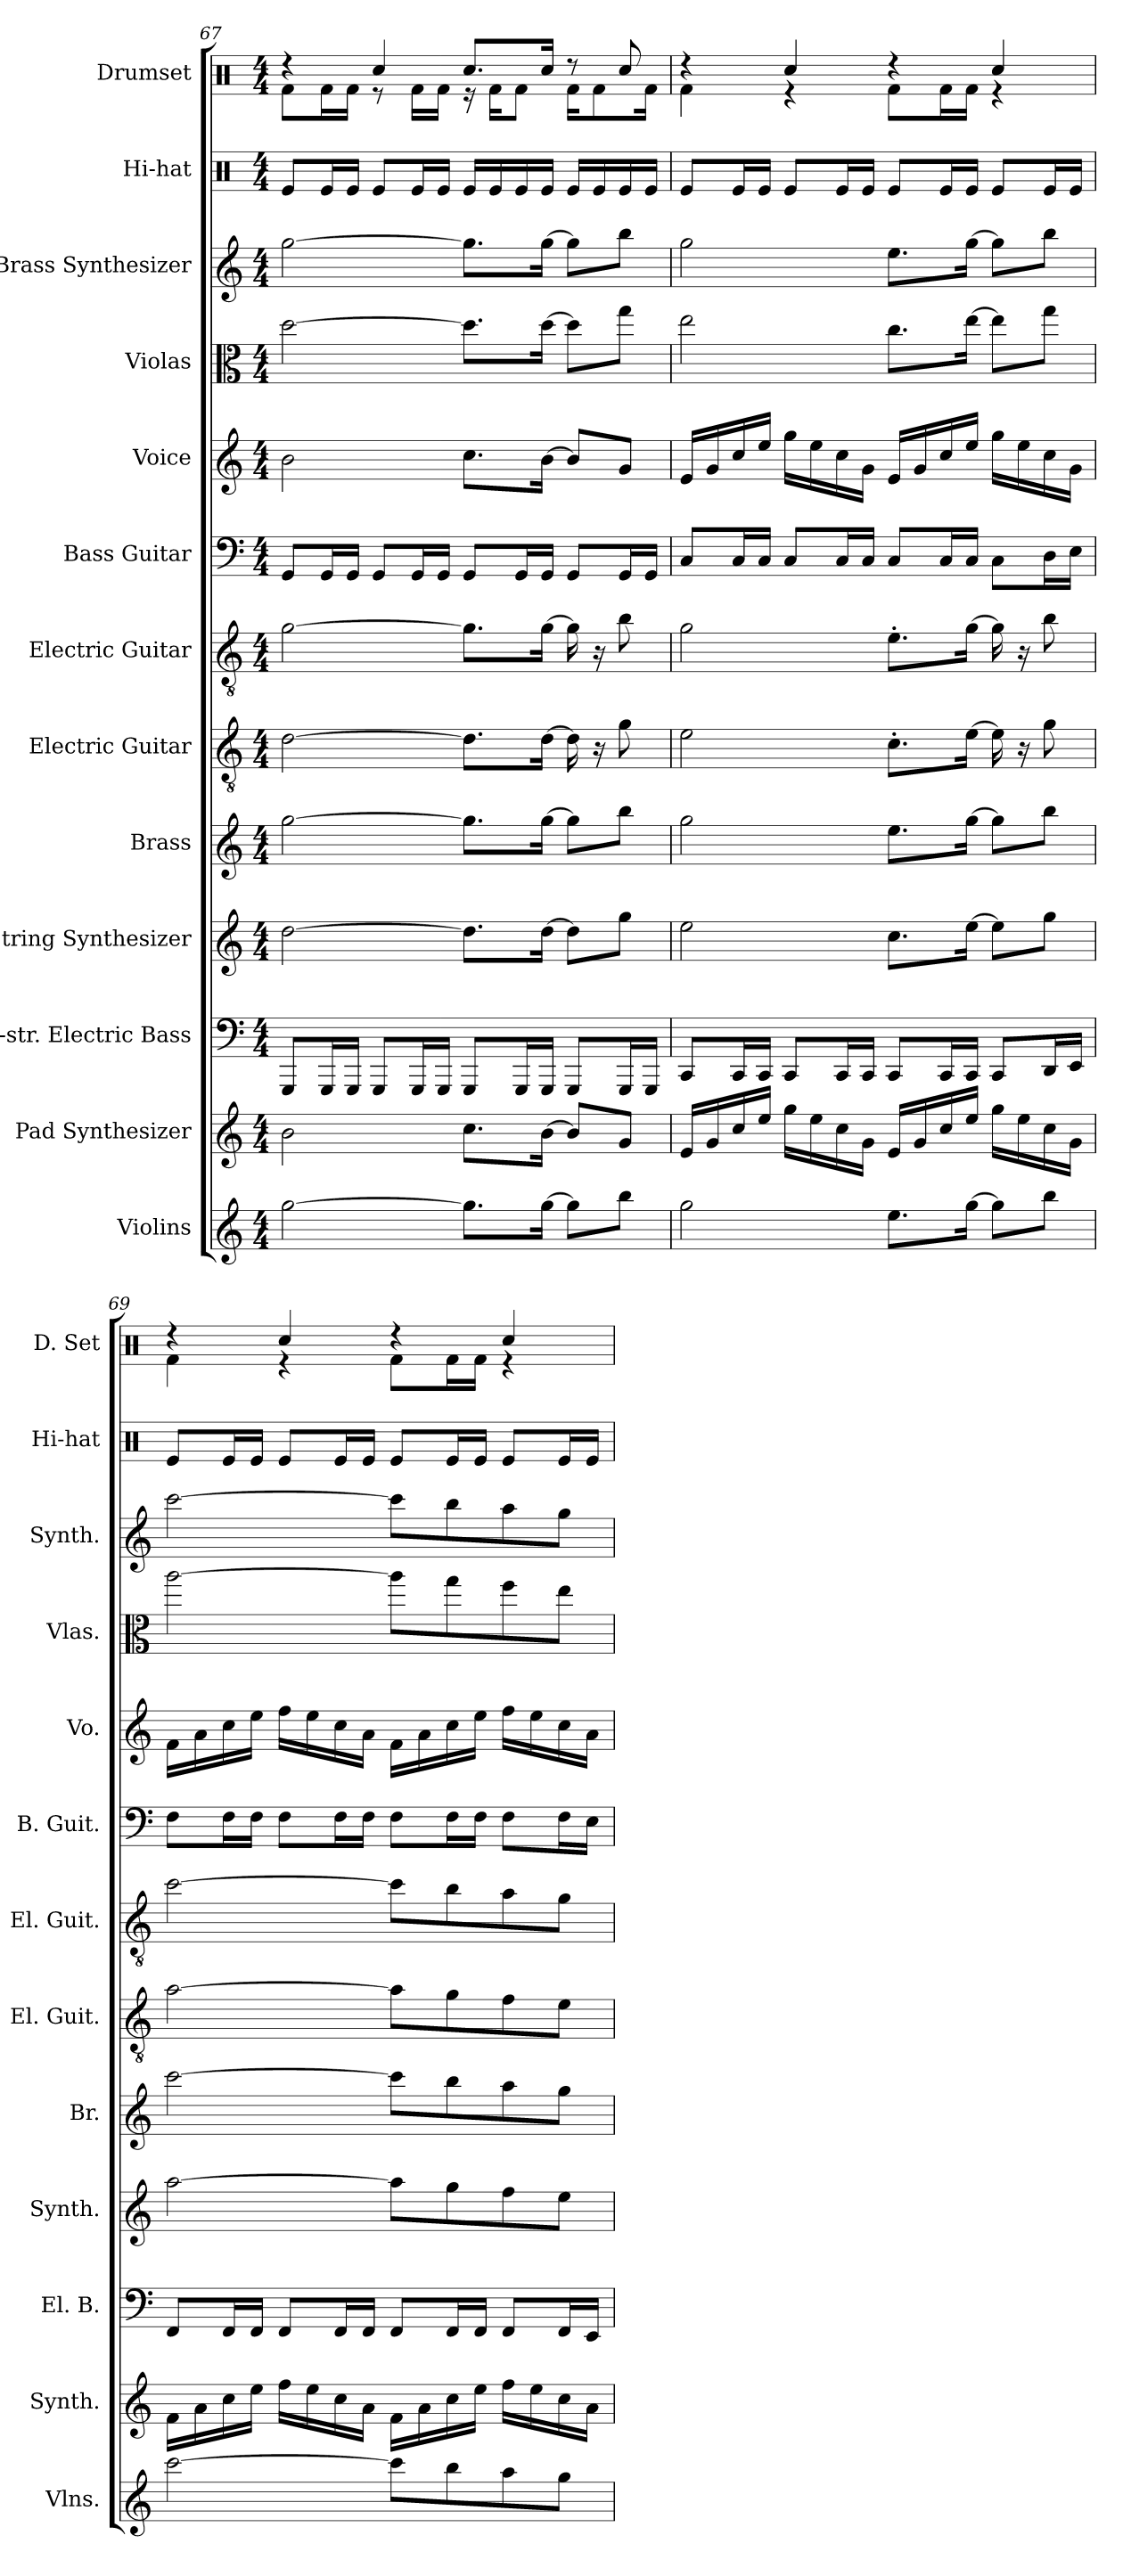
**kern	**kern	**kern	**kern	**kern	**kern	**kern	**kern	**kern	**kern	**kern	**kern	**kern
*part13	*part12	*part11	*part10	*part9	*part8	*part7	*part6	*part5	*part4	*part3	*part2	*part1
*staff13	*staff12	*staff11	*staff10	*staff9	*staff8	*staff7	*staff6	*staff5	*staff4	*staff3	*staff2	*staff1
*I"Violins	*I"Pad Synthesizer	*I"5-str. Electric Bass	*I"String Synthesizer	*I"Brass	*I"Electric Guitar	*I"Electric Guitar	*I"Bass Guitar	*I"Voice	*I"Violas	*I"Brass Synthesizer	*I"Hi-hat	*I"Drumset
*I'Vlns.	*I'Synth.	*I'El. B.	*I'Synth.	*I'Br.	*I'El. Guit.	*I'El. Guit.	*I'B. Guit.	*I'Vo.	*I'Vlas.	*I'Synth.	*I'Hi-hat	*I'D. Set
!!LO:PB:g=z
*clefG2	*clefG2	*clefF4	*clefG2	*clefG2	*clefGv2	*clefGv2	*clefF4	*clefG2	*clefC3	*clefG2	*clefX	*clefX
*	*	*ITrd7c12	*	*	*	*	*ITrd7c12	*	*	*	*	*
*k[]	*k[]	*k[]	*k[]	*k[]	*k[]	*k[]	*k[]	*k[]	*k[]	*k[]	*k[]	*k[]
*M4/4	*M4/4	*M4/4	*M4/4	*M4/4	*M4/4	*M4/4	*M4/4	*M4/4	*M4/4	*M4/4	*M4/4	*M4/4
=67	=67	=67	=67	=67	=67	=67	=67	=67	=67	=67	=67	=67
*	*	*	*	*	*	*	*	*	*	*	*	*^
[2gg\	2b\	8GGGG/L	[2dd\	[2gg\	[2d\	[2g\	8GGG/L	2b\	[2dd\	[2gg\	8Re/L	4r	8Rf\L
.	.	16GGGG/L	.	.	.	.	16GGG/L	.	.	.	16Re/L	.	16Rf\L
.	.	16GGGG/JJ	.	.	.	.	16GGG/JJ	.	.	.	16Re/JJ	.	16Rf\JJ
.	.	8GGGG/L	.	.	.	.	8GGG/L	.	.	.	8Re/L	4Rcc/	8r
.	.	16GGGG/L	.	.	.	.	16GGG/L	.	.	.	16Re/L	.	16Rf\LL
.	.	16GGGG/JJ	.	.	.	.	16GGG/JJ	.	.	.	16Re/JJ	.	16Rf\JJ
8.gg\L]	8.cc\L	8GGGG/L	8.dd\L]	8.gg\L]	8.d\L]	8.g\L]	8GGG/L	8.cc\L	8.dd\L]	8.gg\L]	16Re/LL	8.Rcc/L	16r
.	.	.	.	.	.	.	.	.	.	.	16Re/	.	16Rf\KL
.	.	16GGGG/L	.	.	.	.	16GGG/L	.	.	.	16Re/	.	8Rf\J
[16gg\Jk	[16b\Jk	16GGGG/JJ	[16dd\Jk	[16gg\Jk	[16d\Jk	[16g\Jk	16GGG/JJ	[16b\Jk	[16dd\Jk	[16gg\Jk	16Re/JJ	16Rcc/Jk	.
8gg\L]	8b/L]	8GGGG/L	8dd\L]	8gg\L]	16d\]	16g\]	8GGG/L	8b/L]	8dd\L]	8gg\L]	16Re/LL	8r	16Rf\KL
.	.	.	.	.	16r	16r	.	.	.	.	16Re/	.	8Rf\
8bb\J	8g/J	16GGGG/L	8gg\J	8bb\J	8g\	8b\	16GGG/L	8g/J	8gg\J	8bb\J	16Re/	8Rcc/	.
.	.	16GGGG/JJ	.	.	.	.	16GGG/JJ	.	.	.	16Re/JJ	.	16Rf\Jk
=68	=68	=68	=68	=68	=68	=68	=68	=68	=68	=68	=68	=68	=68
2gg\	16e/LL	8CCC/L	2ee\	2gg\	2e\	2g\	8CC/L	16e/LL	2ee\	2gg\	8Re/L	4r	4Rf\
.	16g/	.	.	.	.	.	.	16g/	.	.	.	.	.
.	16cc/	16CCC/L	.	.	.	.	16CC/L	16cc/	.	.	16Re/L	.	.
.	16ee/JJ	16CCC/JJ	.	.	.	.	16CC/JJ	16ee/JJ	.	.	16Re/JJ	.	.
.	16gg\LL	8CCC/L	.	.	.	.	8CC/L	16gg\LL	.	.	8Re/L	4Rcc/	4r
.	16ee\	.	.	.	.	.	.	16ee\	.	.	.	.	.
.	16cc\	16CCC/L	.	.	.	.	16CC/L	16cc\	.	.	16Re/L	.	.
.	16g\JJ	16CCC/JJ	.	.	.	.	16CC/JJ	16g\JJ	.	.	16Re/JJ	.	.
8.ee\L	16e/LL	8CCC/L	8.cc\L	8.ee\L	8.c'\L	8.e'\L	8CC/L	16e/LL	8.cc\L	8.ee\L	8Re/L	4r	8Rf\L
.	16g/	.	.	.	.	.	.	16g/	.	.	.	.	.
.	16cc/	16CCC/L	.	.	.	.	16CC/L	16cc/	.	.	16Re/L	.	16Rf\L
[16gg\Jk	16ee/JJ	16CCC/JJ	[16ee\Jk	[16gg\Jk	[16e\Jk	[16g\Jk	16CC/JJ	16ee/JJ	[16ee\Jk	[16gg\Jk	16Re/JJ	.	16Rf\JJ
8gg\L]	16gg\LL	8CCC/L	8ee\L]	8gg\L]	16e\]	16g\]	8CC\L	16gg\LL	8ee\L]	8gg\L]	8Re/L	4Rcc/	4r
.	16ee\	.	.	.	16r	16r	.	16ee\	.	.	.	.	.
8bb\J	16cc\	16DDD/L	8gg\J	8bb\J	8g\	8b\	16DD\L	16cc\	8gg\J	8bb\J	16Re/L	.	.
.	16g\JJ	16EEE/JJ	.	.	.	.	16EE\JJ	16g\JJ	.	.	16Re/JJ	.	.
!!LO:PB:g=z	!!
=69	=69	=69	=69	=69	=69	=69	=69	=69	=69	=69	=69	=69	=69
[2ccc\	16f\LL	8FFF/L	[2aa\	[2ccc\	[2a\	[2cc\	8FF\L	16f\LL	[2aa\	[2ccc\	8Re/L	4r	4Rf\
.	16a\	.	.	.	.	.	.	16a\	.	.	.	.	.
.	16cc\	16FFF/L	.	.	.	.	16FF\L	16cc\	.	.	16Re/L	.	.
.	16ee\JJ	16FFF/JJ	.	.	.	.	16FF\JJ	16ee\JJ	.	.	16Re/JJ	.	.
.	16ff\LL	8FFF/L	.	.	.	.	8FF\L	16ff\LL	.	.	8Re/L	4Rcc/	4r
.	16ee\	.	.	.	.	.	.	16ee\	.	.	.	.	.
.	16cc\	16FFF/L	.	.	.	.	16FF\L	16cc\	.	.	16Re/L	.	.
.	16a\JJ	16FFF/JJ	.	.	.	.	16FF\JJ	16a\JJ	.	.	16Re/JJ	.	.
8ccc\L]	16f\LL	8FFF/L	8aa\L]	8ccc\L]	8a\L]	8cc\L]	8FF\L	16f\LL	8aa\L]	8ccc\L]	8Re/L	4r	8Rf\L
.	16a\	.	.	.	.	.	.	16a\	.	.	.	.	.
8bb\	16cc\	16FFF/L	8gg\	8bb\	8g\	8b\	16FF\L	16cc\	8gg\	8bb\	16Re/L	.	16Rf\L
.	16ee\JJ	16FFF/JJ	.	.	.	.	16FF\JJ	16ee\JJ	.	.	16Re/JJ	.	16Rf\JJ
8aa\	16ff\LL	8FFF/L	8ff\	8aa\	8f\	8a\	8FF\L	16ff\LL	8ff\	8aa\	8Re/L	4Rcc/	4r
.	16ee\	.	.	.	.	.	.	16ee\	.	.	.	.	.
8gg\J	16cc\	16FFF/L	8ee\J	8gg\J	8e\J	8g\J	16FF\L	16cc\	8ee\J	8gg\J	16Re/L	.	.
.	16a\JJ	16EEE/JJ	.	.	.	.	16EE\JJ	16a\JJ	.	.	16Re/JJ	.	.
*	*	*	*	*	*	*	*	*	*	*	*	*v	*v
=	=	=	=	=	=	=	=	=	=	=	=	=
*-	*-	*-	*-	*-	*-	*-	*-	*-	*-	*-	*-	*-
